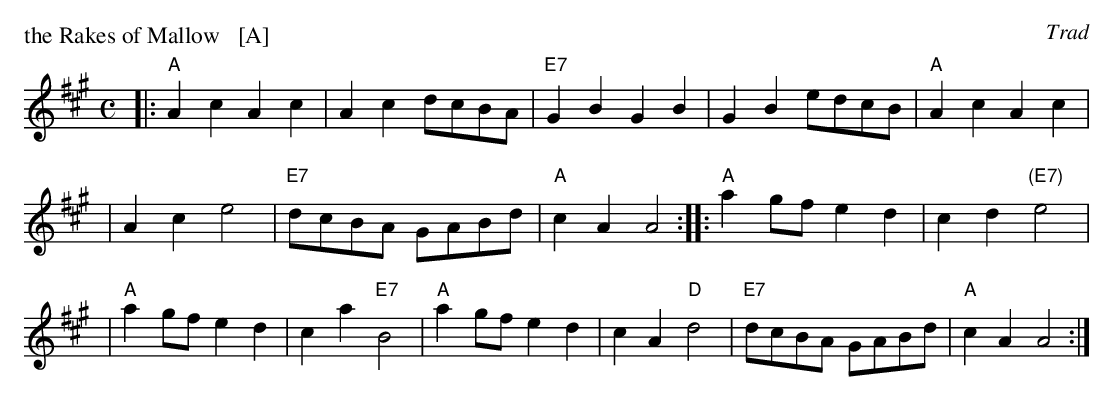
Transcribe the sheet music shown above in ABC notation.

X:1
P: the Rakes of Mallow   [A]
O: Trad
M: C
L: 1/4
K: A
|: "A"Ac Ac | Ac d/c/B/A/ | "E7"GB GB | GB e/d/c/B/ | "A"Ac Ac |
| Ac e2 |  "E7"d/c/B/A/ G/A/B/d/ | "A"cA A2 :: "A"ag/f/ ed | cd "(E7)"e2 |
| "A"ag/f/ ed | ca "E7"B2 | "A"ag/f/ ed | cA "D"d2 | "E7"d/c/B/A/ G/A/B/d/ | "A"cA A2 :|
